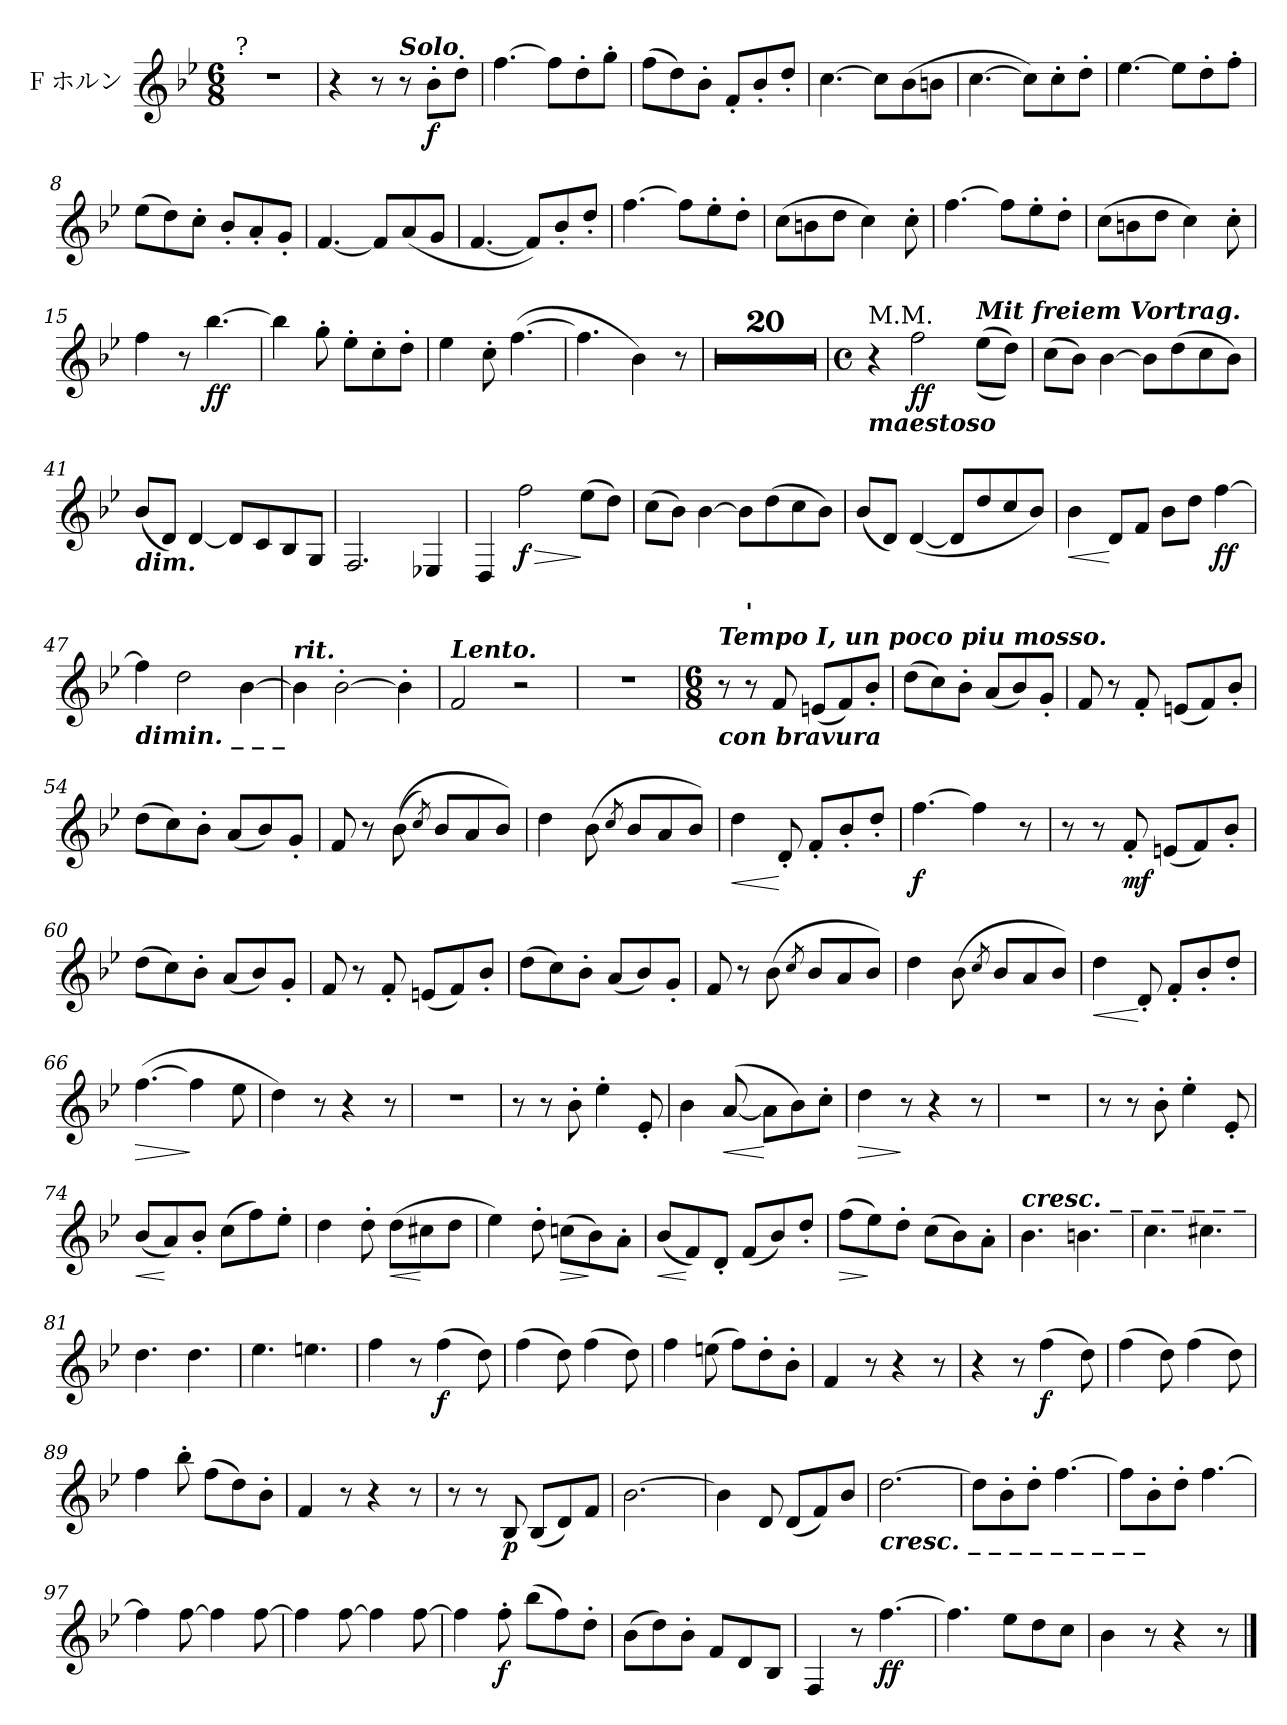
**kern	**dynam
*part1	*part1
*staff1	*staff1
*I"F ホルン	*
*clefG2	*
*ITrd4c7	*
*k[b-e-a-]	*
*M6/8	*
*MM192	*
=1	=1
!LO:TX:a:t=?	!
2.r	.
=2	=2
4r	.
8r	.
!LO:TX:a:Bi:t=Solo	!
8r	.
!	!LO:DY:b
8e-'\L	f
8g'\J	.
=3	=3
[4.b-\	.
8b-\L]	.
8g'\	.
8cc'\J	.
=4	=4
(>8b-\L	.
8g\)	.
8e-'\J	.
8B-'/L	.
8e-'/	.
8g'/J	.
=5	=5
[4.f\	.
8f\L]	.
(>8e-\	.
8en\J	.
=6	=6
[4.f\	.
8f\L])	.
8f'\	.
8g'\J	.
=7	=7
[4.a-\	.
8a-\L]	.
8g'\	.
8b-'\J	.
!!LO:LB:g=z
=8	=8
(>8a-\L	.
8g\)	.
8f'\J	.
8e-'/L	.
8d'/	.
8c'/J	.
=9	=9
[4.B-/	.
8B-/L]	.
(<8d/	.
8c/J	.
=10	=10
[4.B-/	.
8B-/L])	.
8e-'/	.
8g'/J	.
=11	=11
[4.b-\	.
8b-\L]	.
8a-'\	.
8g'\J	.
=12	=12
(>8f\L	.
8en\	.
8g\J	.
4f\)	.
8f'\	.
=13	=13
[4.b-\	.
8b-\L]	.
8a-'\	.
8g'\J	.
=14	=14
(>8f\L	.
8en\	.
8g\J	.
4f\)	.
8f'\	.
!!LO:LB:g=z
=15	=15
4b-\	.
8r	.
!	!LO:DY:b
[4.ee-\	ff
=16	=16
4ee-\]	.
8cc'\	.
8a-'\L	.
8f'\	.
8g'\J	.
=17	=17
4a-\	.
8f'\	.
(>[4.b-\	.
=18	=18
4.b-\]	.
4e-\)	.
8r	.
=19	=19
2.r	.
=20	=20
2.r	.
=21	=21
2.r	.
=22	=22
2.r	.
=23	=23
2.r	.
=24	=24
2.r	.
=25	=25
2.r	.
=26	=26
2.r	.
=27	=27
2.r	.
=28	=28
2.r	.
=29	=29
2.r	.
=30	=30
2.r	.
=31	=31
2.r	.
=32	=32
2.r	.
=33	=33
2.r	.
=34	=34
2.r	.
=35	=35
2.r	.
=36	=36
2.r	.
=37	=37
2.r	.
=38	=38
2.r	.
!!LO:LB:g=z
=39	=39
*M4/4	*
*met(c)	*
*MM128	*
!LO:TX:a:t=M.M.	!
!LO:TX:b:Bi:t=maestoso	!
4r	.
!	!LO:DY:b
2b-\	ff
!LO:TX:a:Bi:t=Mit freiem Vortrag.	!
(>(>8a-\L	.
8g\J))	.
=40	=40
(>8f\L	.
8e-\J)	.
[4e-\	.
8e-\L]	.
(>8g\	.
8f\	.
8e-\J)	.
=41	=41
!LO:TX:b:Bi:t=dim.	!
(<8e-/L	.
8G/J)	.
[4G/	.
8G/L]	.
8F/	.
8E-/	.
8C/J	.
=42	=42
2.BB-/	.
4AA-X/	.
=43	=43
4GG/	.
!	!LO:HP:b
!	!LO:DY:n=1:b
2b-\	> f
(>8a-\L	]
8g\J)	.
=44	=44
(>8f\L	.
8e-\J)	.
[4e-\	.
8e-\L]	.
(>8g\	.
8f\	.
8e-\J)	.
!!LO:LB:g=z
=45	=45
(<8e-/L	.
8G/J)	.
(<[4G/	.
8G/L]	.
8g/	.
8f/	.
8e-/J)	.
=46	=46
!	!LO:HP:b
4e-\	<
8G/L	[
8B-/J	.
8e-\L	.
8g\J	.
!	!LO:DY:b
[4b-\	ff
=47	=47
!LO:TX:b:Bi:t=dimin.    _        _             _	!
4b-\]	.
2g\	.
[4e-\	.
=48	=48
!LO:TX:a:Bi:t=rit.	!
4e-\]	.
[2e-'\	.
4e-'\]	.
=49	=49
!LO:TX:a:Bi:t=Lento.	!
2B-/	.
2r	.
=50	=50
1r	.
!!LO:LB:g=z
=51	=51
*M6/8	*
!LO:TX:a:Bi:t=Tempo I, un poco piu mosso.	!
!LO:TX:b:Bi:t=con bravura	!
8r	.
!LO:TX:a:Bi:t='	!
8r	.
8B-/	.
(<8An/L	.
8B-/)	.
8e-'/J	.
=52	=52
(>8g\L	.
8f\)	.
8e-'\J	.
(<8d/L	.
8e-/)	.
8c'/J	.
=53	=53
8B-/	.
8r	.
8B-'/	.
(<8An/L	.
8B-/)	.
8e-'/J	.
=54	=54
(>8g\L	.
8f\)	.
8e-'\J	.
(<8d/L	.
8e-/)	.
8c'/J	.
=55	=55
8B-/	.
8r	.
(>(>8e-\	.
8qf/)	.
8e-/L	.
8d/	.
8e-/J)	.
=56	=56
4g\	.
(>8e-\	.
8qf/	.
8e-/L	.
8d/	.
8e-/J)	.
!!LO:LB:g=z
=57	=57
!	!LO:HP:b
4g\	<
8G'/	[
8B-'/L	.
8e-'/	.
8g'/J	.
=58	=58
!	!LO:DY:b
[4.b-\	f
4b-\]	.
8r	.
=59	=59
8r	.
8r	.
!	!LO:DY:b
8B-'/	mf
(<8An/L	.
8B-/)	.
8e-'/J	.
=60	=60
(>8g\L	.
8f\)	.
8e-'\J	.
(<8d/L	.
8e-/)	.
8c'/J	.
=61	=61
8B-/	.
8r	.
8B-'/	.
(<8An/L	.
8B-/)	.
8e-'/J	.
=62	=62
(>8g\L	.
8f\)	.
8e-'\J	.
(<8d/L	.
8e-/)	.
8c'/J	.
=63	=63
8B-/	.
8r	.
(>8e-\	.
8qf/	.
8e-/L	.
8d/	.
8e-/J)	.
!!LO:LB:g=z
=64	=64
4g\	.
(>8e-\	.
8qf/	.
8e-/L	.
8d/	.
8e-/J)	.
=65	=65
!	!LO:HP:b
4g\	<
8G'/	[
8B-'/L	.
8e-'/	.
8g'/J	.
=66	=66
!	!LO:HP:b
(>[4.b-\	>
4b-\]	]
8a-\	.
=67	=67
4g\)	.
8r	.
4r	.
8r	.
=68	=68
2.r	.
=69	=69
8r	.
8r	.
8e-'\	.
4a-'\	.
8A-'/	.
=70	=70
4e-\	.
!	!LO:HP:b
(>[8d/	<
8d\L]	[
8e-\)	.
8f'\J	.
=71	=71
!	!LO:HP:b
4g\	>
8r	]
4r	.
8r	.
=72	=72
2.r	.
!!LO:LB:g=z
=73	=73
8r	.
8r	.
8e-'\	.
4a-'\	.
8A-'/	.
=74	=74
!	!LO:HP:b
(<8e-/L	<
8d/)	[
8e-'/J	.
(>8f\L	.
8b-\)	.
8a-'\J	.
=75	=75
4g\	.
8g'\	.
!	!LO:HP:b
(>8g\L	<
8f#X\	[
8g\J	.
=76	=76
4a-\)	.
8g'\	.
!	!LO:HP:b
(>8fn\L	>
8e-\)	]
8d'\J	.
=77	=77
!	!LO:HP:b
(<8e-/L	<
8B-/)	[
8G'/J	.
(<8B-/L	.
8e-/)	.
8g'/J	.
=78	=78
!	!LO:HP:b
(>8b-\L	>
8a-\)	]
8g'\J	.
(>8f\L	.
8e-\)	.
8d'\J	.
=79	=79
!LO:TX:a:Bi:t=cresc.    _         _         _         _         _         _         _	!
4.e-\	.
4.en\	.
=80	=80
4.f\	.
4.f#X\	.
!!LO:LB:g=z
=81	=81
4.g\	.
4.g\	.
=82	=82
4.a-\	.
4.an\	.
=83	=83
4b-\	.
8r	.
!	!LO:DY:b
(>4b-\	f
8g\)	.
=84	=84
(>4b-\	.
8g\)	.
(>4b-\	.
8g\)	.
=85	=85
4b-\	.
(>8an\	.
8b-\L)	.
8g'\	.
8e-'\J	.
=86	=86
4B-/	.
8r	.
4r	.
8r	.
=87	=87
4r	.
8r	.
!	!LO:DY:b
(>4b-\	f
8g\)	.
=88	=88
(>4b-\	.
8g\)	.
(>4b-\	.
8g\)	.
=89	=89
4b-\	.
8ee-'\	.
(>8b-\L	.
8g\)	.
8e-'\J	.
=90	=90
4B-/	.
8r	.
4r	.
8r	.
!!LO:PB:g=z
=91	=91
8r	.
8r	.
!	!LO:DY:b
8E-/	p
(<8E-/L	.
8G/)	.
8B-/J	.
=92	=92
[2.e-\	.
=93	=93
4e-\]	.
8G/	.
(<8G/L	.
8B-/)	.
8e-/J	.
=94	=94
!LO:TX:b:Bi:t=cresc.    _         _         _         _         _         _         _         _         _	!
[2.g\	.
=95	=95
8g\L]	.
8e-'\	.
8g'\J	.
[4.b-\	.
=96	=96
8b-\L]	.
8e-'\	.
8g'\J	.
[4.b-\	.
=97	=97
4b-\]	.
[8b-\	.
4b-\]	.
[8b-\	.
=98	=98
4b-\]	.
[8b-\	.
4b-\]	.
[8b-\	.
=99	=99
4b-\]	.
!	!LO:DY:b
8b-'\	f
(>8ee-\L	.
8b-\)	.
8g'\J	.
!!LO:LB:g=z
=100	=100
(>8e-\L	.
8g\)	.
8e-'\J	.
8B-/L	.
8G/	.
8E-/J	.
=101	=101
4BB-/	.
8r	.
!	!LO:DY:b
[4.b-\	ff
=102	=102
4.b-\]	.
8a-\L	.
8g\	.
8f\J	.
=103	=103
4e-\	.
8r	.
4r	.
8r	.
==	==
*-	*-
